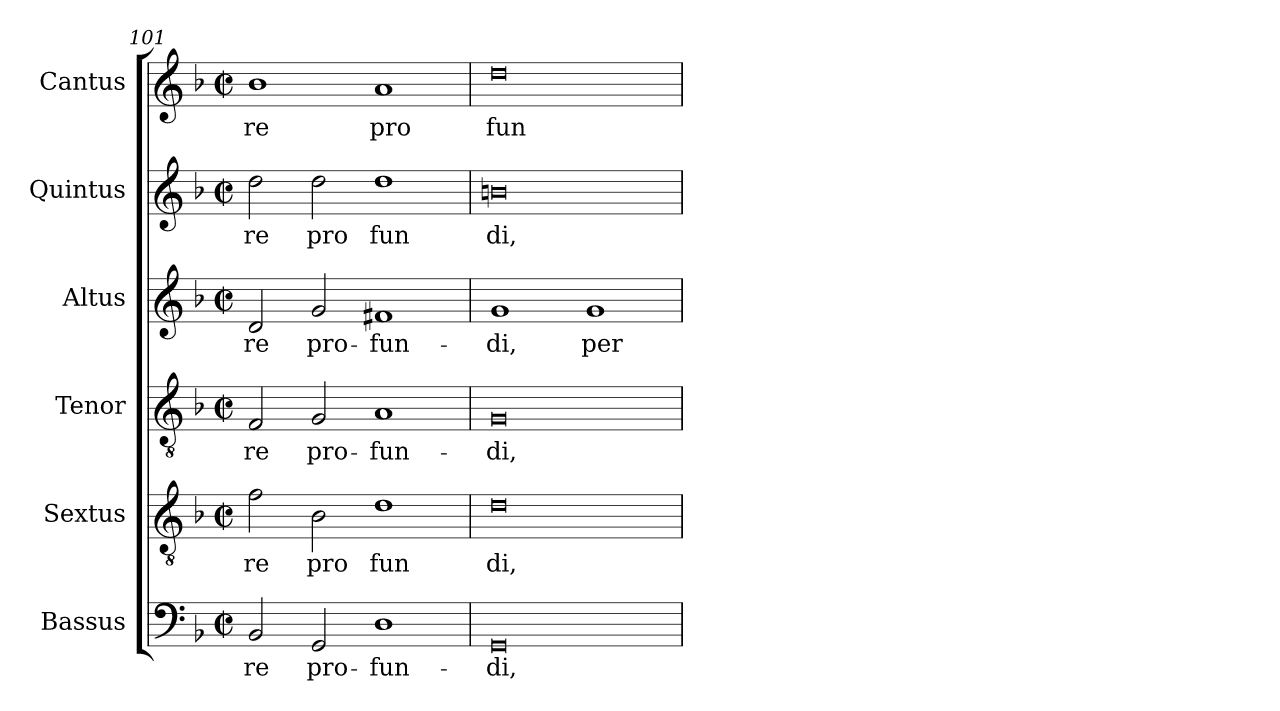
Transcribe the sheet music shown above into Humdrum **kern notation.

**kern	**text	**kern	**text	**kern	**text	**kern	**text	**kern	**text	**kern	**text
*part6	*part6	*part5	*part5	*part4	*part4	*part3	*part3	*part2	*part2	*part1	*part1
*staff6	*staff6	*staff5	*staff5	*staff4	*staff4	*staff3	*staff3	*staff2	*staff2	*staff1	*staff1
*I"Bassus	*	*I"Sextus	*	*I"Tenor	*	*I"Altus	*	*I"Quintus	*	*I"Cantus	*
*I'Bassus	*	*	*	*I'Tenor	*	*I'Altus	*	*I'Quintus	*	*I'Cantus	*
*clefF4	*	*clefGv2	*	*clefGv2	*	*clefG2	*	*clefG2	*	*clefG2	*
*k[b-]	*	*k[b-]	*	*k[b-]	*	*k[b-]	*	*k[b-]	*	*k[b-]	*
*F:	*	*F:	*	*F:	*	*F:	*	*F:	*	*F:	*
*M2/2	*	*M2/2	*	*M2/2	*	*M2/2	*	*M2/2	*	*M2/2	*
*met(c|)	*	*met(c|)	*	*met(c|)	*	*met(c|)	*	*met(c|)	*	*met(c|)	*
=101	=101	=101	=101	=101	=101	=101	=101	=101	=101	=101	=101
!	!LO:LY:b:cj	!	!LO:LY:b:cj	!	!LO:LY:b:cj	!	!LO:LY:b:cj	!	!LO:LY:b:cj	!	!LO:LY:b:cj
2BB-/	-re	2f\	re	2F/	-re	2d/	-re	2dd\	re	1b-	re
!	!LO:LY:b:cj	!	!LO:LY:b:cj	!	!LO:LY:b:cj	!	!LO:LY:b:cj	!	!LO:LY:b:cj	!	!
2GG/	pro-	2B-\	pro	2G/	pro-	2g/	pro-	2dd\	pro	.	.
!	!LO:LY:b:cj	!	!LO:LY:b:cj	!	!LO:LY:b:cj	!	!LO:LY:b:cj	!	!LO:LY:b:cj	!	!LO:LY:b:cj
1D	-fun-	1d	fun	1A	-fun-	1f#X	-fun-	1dd	fun	1a	pro
=102	=102	=102	=102	=102	=102	=102	=102	=102	=102	=102	=102
!	!LO:LY:b:cj	!	!LO:LY:b:cj	!	!LO:LY:b:cj	!	!LO:LY:b:cj	!	!LO:LY:b:cj	!	!LO:LY:b:cj
0GG	-di,	0d	di,	0G	-di,	1g	-di,	0bn	di,	0dd	fun
!	!	!	!	!	!	!	!LO:LY:b:cj	!	!	!	!
.	.	.	.	.	.	1g	per-	.	.	.	.
=	=	=	=	=	=	=	=	=	=	=	=
*-	*-	*-	*-	*-	*-	*-	*-	*-	*-	*-	*-
